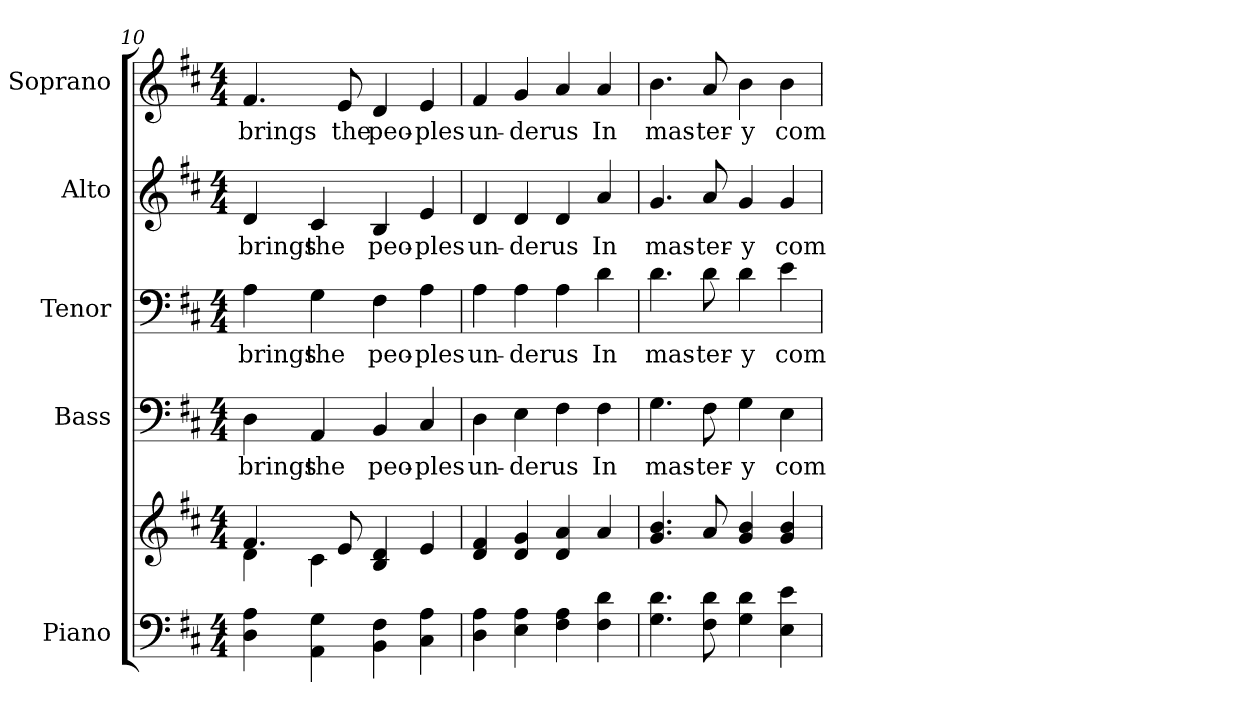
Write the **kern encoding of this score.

**kern	**kern	**kern	**text	**kern	**text	**kern	**text	**kern	**text
*part5	*part5	*part4	*part4	*part3	*part3	*part2	*part2	*part1	*part1
*staff6	*staff5	*staff4	*staff4	*staff3	*staff3	*staff2	*staff2	*staff1	*staff1
*I"Piano	*	*I"Bass	*	*I"Tenor	*	*I"Alto	*	*I"Soprano	*
*I'Pno.	*	*I'B.	*	*I'T.	*	*I'A.	*	*I'S.	*
*clefF4	*clefG2	*clefF4	*	*clefF4	*	*clefG2	*	*clefG2	*
*k[f#c#]	*k[f#c#]	*k[f#c#]	*	*k[f#c#]	*	*k[f#c#]	*	*k[f#c#]	*
*D:	*D:	*D:	*	*D:	*	*D:	*	*D:	*
*M4/4	*M4/4	*M4/4	*	*M4/4	*	*M4/4	*	*M4/4	*
=10	=10	=10	=10	=10	=10	=10	=10	=10	=10
*	*^	*	*	*	*	*	*	*	*
!	!	!	!	!LO:LY:b:color=#000000	!	!	!	!	!	!
!	!	!	!	!	!	!LO:LY:b:color=#000000	!	!	!	!
!	!	!	!	!	!	!	!	!LO:LY:b:color=#000000	!	!
!	!	!	!	!	!	!	!	!	!	!LO:LY:b:color=#000000
4Di\ 4Ai	4.f#i/	4di\	4Di\	brings	4Ai\	brings	4di/	brings	4.f#i/	brings
!	!	!	!	!LO:LY:b:color=#000000	!	!	!	!	!	!
!	!	!	!	!	!	!LO:LY:b:color=#000000	!	!	!	!
!	!	!	!	!	!	!	!	!LO:LY:b:color=#000000	!	!
4AAi\ 4Gi	.	4c#i\	4AAi/	the	4Gi\	the	4c#i/	the	.	.
!	!	!	!	!	!	!	!	!	!	!LO:LY:b:color=#000000
.	8ei/	.	.	.	.	.	.	.	8ei/	the
!	!	!	!	!LO:LY:b:color=#000000	!	!	!	!	!	!
!	!	!	!	!	!	!LO:LY:b:color=#000000	!	!	!	!
!	!	!	!	!	!	!	!	!LO:LY:b:color=#000000	!	!
!	!	!	!	!	!	!	!	!	!	!LO:LY:b:color=#000000
4BBi\ 4F#i	4Bi/ 4di	2ryy	4BBi/	peo-	4F#i\	peo-	4Bi/	peo-	4di/	peo-
!	!	!	!	!LO:LY:b:color=#000000	!	!	!	!	!	!
!	!	!	!	!	!	!LO:LY:b:color=#000000	!	!	!	!
!	!	!	!	!	!	!	!	!LO:LY:b:color=#000000	!	!
!	!	!	!	!	!	!	!	!	!	!LO:LY:b:color=#000000
4C#i\ 4Ai	4ei/	.	4C#i/	-ples	4Ai\	-ples	4ei/	-ples	4ei/	-ples
*	*v	*v	*	*	*	*	*	*	*	*
=11	=11	=11	=11	=11	=11	=11	=11	=11	=11
!	!	!	!LO:LY:b:color=#000000	!	!	!	!	!	!
!	!	!	!	!	!LO:LY:b:color=#000000	!	!	!	!
!	!	!	!	!	!	!	!LO:LY:b:color=#000000	!	!
!	!	!	!	!	!	!	!	!	!LO:LY:b:color=#000000
4Di\ 4Ai	4di/ 4f#i	4Di\	un-	4Ai\	un-	4di/	un-	4f#i/	un-
!	!	!	!LO:LY:b:color=#000000	!	!	!	!	!	!
!	!	!	!	!	!LO:LY:b:color=#000000	!	!	!	!
!	!	!	!	!	!	!	!LO:LY:b:color=#000000	!	!
!	!	!	!	!	!	!	!	!	!LO:LY:b:color=#000000
4Ei\ 4Ai	4di/ 4gi	4Ei\	-der	4Ai\	-der	4di/	-der	4gi/	-der
!	!	!	!LO:LY:b:color=#000000	!	!	!	!	!	!
!	!	!	!	!	!LO:LY:b:color=#000000	!	!	!	!
!	!	!	!	!	!	!	!LO:LY:b:color=#000000	!	!
!	!	!	!	!	!	!	!	!	!LO:LY:b:color=#000000
4F#i\ 4Ai	4di/ 4ai	4F#i\	us	4Ai\	us	4di/	us	4ai/	us
!	!	!	!LO:LY:b:color=#000000	!	!	!	!	!	!
!	!	!	!	!	!LO:LY:b:color=#000000	!	!	!	!
!	!	!	!	!	!	!	!LO:LY:b:color=#000000	!	!
!	!	!	!	!	!	!	!	!	!LO:LY:b:color=#000000
4F#i\ 4di	4ai/	4F#i\	In	4di\	In	4ai/	In	4ai/	In
=12	=12	=12	=12	=12	=12	=12	=12	=12	=12
!	!	!	!LO:LY:b:color=#000000	!	!	!	!	!	!
!	!	!	!	!	!LO:LY:b:color=#000000	!	!	!	!
!	!	!	!	!	!	!	!LO:LY:b:color=#000000	!	!
!	!	!	!	!	!	!	!	!	!LO:LY:b:color=#000000
4.Gi\ 4.di	4.gi/ 4.bi	4.Gi\	mas-	4.di\	mas-	4.gi/	mas-	4.bi\	mas-
!	!	!	!LO:LY:b:color=#000000	!	!	!	!	!	!
!	!	!	!	!	!LO:LY:b:color=#000000	!	!	!	!
!	!	!	!	!	!	!	!LO:LY:b:color=#000000	!	!
!	!	!	!	!	!	!	!	!	!LO:LY:b:color=#000000
8F#i\ 8di	8ai/	8F#i\	-ter-	8di\	-ter-	8ai/	-ter-	8ai/	-ter-
!	!	!	!LO:LY:b:color=#000000	!	!	!	!	!	!
!	!	!	!	!	!LO:LY:b:color=#000000	!	!	!	!
!	!	!	!	!	!	!	!LO:LY:b:color=#000000	!	!
!	!	!	!	!	!	!	!	!	!LO:LY:b:color=#000000
4Gi\ 4di	4gi/ 4bi	4Gi\	-y	4di\	-y	4gi/	-y	4bi\	-y
!	!	!	!LO:LY:b:color=#000000	!	!	!	!	!	!
!	!	!	!	!	!LO:LY:b:color=#000000	!	!	!	!
!	!	!	!	!	!	!	!LO:LY:b:color=#000000	!	!
!	!	!	!	!	!	!	!	!	!LO:LY:b:color=#000000
4Ei\ 4ei	4gi/ 4bi	4Ei\	com-	4ei\	com-	4gi/	com-	4bi\	com-
=	=	=	=	=	=	=	=	=	=
*-	*-	*-	*-	*-	*-	*-	*-	*-	*-
